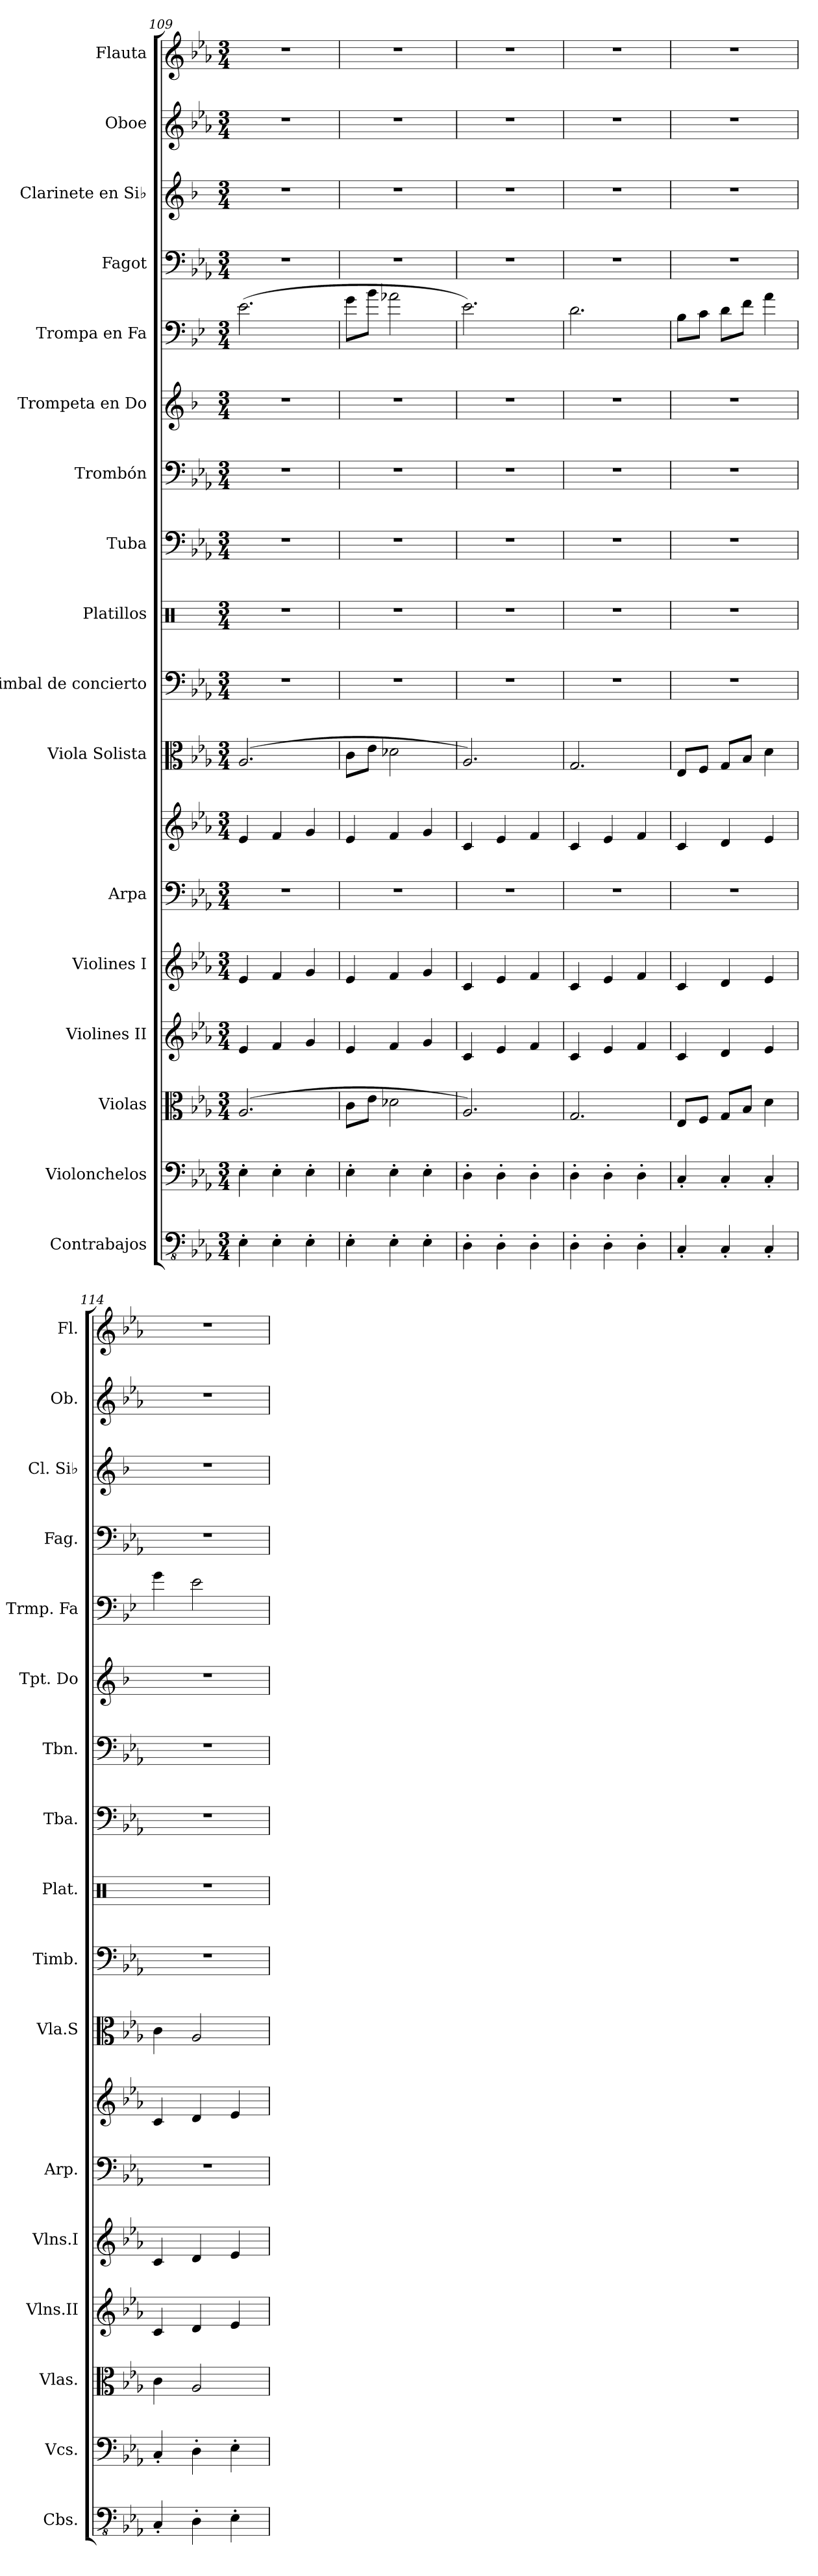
**kern	**kern	**kern	**kern	**kern	**kern	**kern	**kern	**kern	**kern	**kern	**kern	**kern	**kern	**kern	**kern	**kern	**kern
*part17	*part16	*part15	*part14	*part13	*part12	*part12	*part11	*part10	*part9	*part8	*part7	*part6	*part5	*part4	*part3	*part2	*part1
*staff18	*staff17	*staff16	*staff15	*staff14	*staff13	*staff12	*staff11	*staff10	*staff9	*staff8	*staff7	*staff6	*staff5	*staff4	*staff3	*staff2	*staff1
*I"Contrabajos	*I"Violonchelos	*I"Violas	*I"Violines II	*I"Violines I	*I"Arpa	*	*I"Viola Solista	*I"Timbal de concierto	*I"Platillos	*I"Tuba	*I"Trombón	*I"Trompeta en Do	*I"Trompa en Fa	*I"Fagot	*I"Clarinete en Si♭	*I"Oboe	*I"Flauta
*I'Cbs.	*I'Vcs.	*I'Vlas.	*I'Vlns.II	*I'Vlns.I	*I'Arp.	*	*I'Vla.S	*I'Timb.	*I'Plat.	*I'Tba.	*I'Tbn.	*I'Tpt. Do	*I'Trmp. Fa	*I'Fag.	*I'Cl. Si♭	*I'Ob.	*I'Fl.
*clefFv4	*clefF4	*clefC3	*clefG2	*clefG2	*clefF4	*clefG2	*clefC3	*clefF4	*clefX	*clefF4	*clefF4	*clefG2	*clefF4	*clefF4	*clefG2	*clefG2	*clefG2
*	*	*	*	*	*	*	*	*	*	*	*	*ITrd1c2	*ITrd4c7	*	*ITrd1c2	*	*
*k[b-e-a-]	*k[b-e-a-]	*k[b-e-a-]	*k[b-e-a-]	*k[b-e-a-]	*k[b-e-a-]	*k[b-e-a-]	*k[b-e-a-]	*k[b-e-a-]	*k[]	*k[b-e-a-]	*k[b-e-a-]	*k[b-e-a-]	*k[b-e-a-]	*k[b-e-a-]	*k[b-e-a-]	*k[b-e-a-]	*k[b-e-a-]
*M3/4	*M3/4	*M3/4	*M3/4	*M3/4	*M3/4	*M3/4	*M3/4	*M3/4	*M3/4	*M3/4	*M3/4	*M3/4	*M3/4	*M3/4	*M3/4	*M3/4	*M3/4
=109	=109	=109	=109	=109	=109	=109	=109	=109	=109	=109	=109	=109	=109	=109	=109	=109	=109
4EE-'\	4E-'\	(>2.A-/	4e-/	4e-/	2.r	4e-/	(>2.A-/	2.r	2.r	2.r	2.r	2.r	(>2.A-\	2.r	2.r	2.r	2.r
4EE-'\	4E-'\	.	4f/	4f/	.	4f/	.	.	.	.	.	.	.	.	.	.	.
4EE-'\	4E-'\	.	4g/	4g/	.	4g/	.	.	.	.	.	.	.	.	.	.	.
!!LO:PB:g=z
=110	=110	=110	=110	=110	=110	=110	=110	=110	=110	=110	=110	=110	=110	=110	=110	=110	=110
4EE-'\	4E-'\	8c\L	4e-/	4e-/	2.r	4e-/	8c\L	2.r	2.r	2.r	2.r	2.r	8c\L	2.r	2.r	2.r	2.r
.	.	8e-\J	.	.	.	.	8e-\J	.	.	.	.	.	8e-\J	.	.	.	.
4EE-'\	4E-'\	2d-X\	4f/	4f/	.	4f/	2d-X\	.	.	.	.	.	2d-X\	.	.	.	.
4EE-'\	4E-'\	.	4g/	4g/	.	4g/	.	.	.	.	.	.	.	.	.	.	.
=111	=111	=111	=111	=111	=111	=111	=111	=111	=111	=111	=111	=111	=111	=111	=111	=111	=111
4DD'\	4D'\	2.A-/)	4c/	4c/	2.r	4c/	2.A-/)	2.r	2.r	2.r	2.r	2.r	2.A-\)	2.r	2.r	2.r	2.r
4DD'\	4D'\	.	4e-/	4e-/	.	4e-/	.	.	.	.	.	.	.	.	.	.	.
4DD'\	4D'\	.	4f/	4f/	.	4f/	.	.	.	.	.	.	.	.	.	.	.
=112	=112	=112	=112	=112	=112	=112	=112	=112	=112	=112	=112	=112	=112	=112	=112	=112	=112
4DD'\	4D'\	2.G/	4c/	4c/	2.r	4c/	2.G/	2.r	2.r	2.r	2.r	2.r	2.G\	2.r	2.r	2.r	2.r
4DD'\	4D'\	.	4e-/	4e-/	.	4e-/	.	.	.	.	.	.	.	.	.	.	.
4DD'\	4D'\	.	4f/	4f/	.	4f/	.	.	.	.	.	.	.	.	.	.	.
=113	=113	=113	=113	=113	=113	=113	=113	=113	=113	=113	=113	=113	=113	=113	=113	=113	=113
4CC'/	4C'/	8E-/L	4c/	4c/	2.r	4c/	8E-/L	2.r	2.r	2.r	2.r	2.r	8E-\L	2.r	2.r	2.r	2.r
.	.	8F/J	.	.	.	.	8F/J	.	.	.	.	.	8F\J	.	.	.	.
4CC'/	4C'/	8G/L	4d/	4d/	.	4d/	8G/L	.	.	.	.	.	8G\L	.	.	.	.
.	.	8B-/J	.	.	.	.	8B-/J	.	.	.	.	.	8B-\J	.	.	.	.
4CC'/	4C'/	4d\	4e-/	4e-/	.	4e-/	4d\	.	.	.	.	.	4d\	.	.	.	.
=114	=114	=114	=114	=114	=114	=114	=114	=114	=114	=114	=114	=114	=114	=114	=114	=114	=114
4CC'/	4C'/	4c\	4c/	4c/	2.r	4c/	4c\	2.r	2.r	2.r	2.r	2.r	4c\	2.r	2.r	2.r	2.r
4DD'\	4D'\	2A-/	4d/	4d/	.	4d/	2A-/	.	.	.	.	.	2A-\	.	.	.	.
4EE-'\	4E-'\	.	4e-/	4e-/	.	4e-/	.	.	.	.	.	.	.	.	.	.	.
=	=	=	=	=	=	=	=	=	=	=	=	=	=	=	=	=	=
*-	*-	*-	*-	*-	*-	*-	*-	*-	*-	*-	*-	*-	*-	*-	*-	*-	*-
